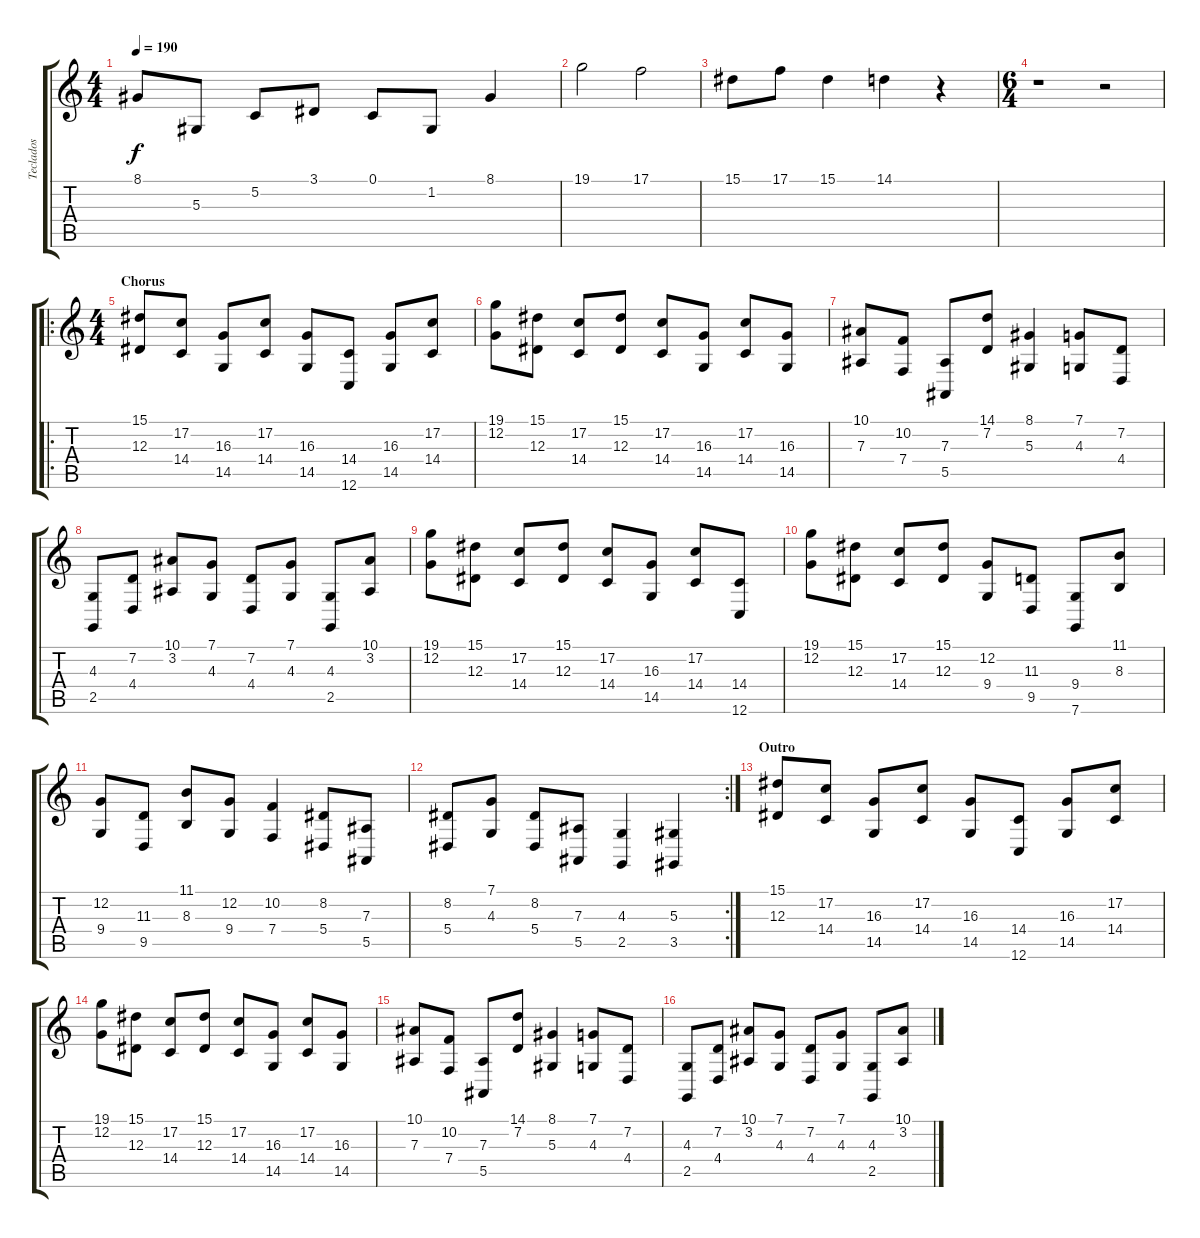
\track ("Teclados" "Teclados") {instrument harpsichord}
\staff {score tabs}
\tuning (C4 G3 Eb3 Bb2 F2 C2) {hide}
\ts (4 4)
\tempo 190
\clef g2
\ks c
8.1.8{dy f} 5.3.8 5.2.8 3.1.8 0.1.8 1.2.8 8.1.4 |
19.1.2 17.1.2 |
15.1.8 17.1.8 15.1.4 14.1.4 r.4 |
\ts (6 4)
r.1 r.2 |
\ro
\ts (4 4)
\section ("" "Chorus")
(15.1 12.3).8 (17.2 14.4).8 (16.3 14.5).8 (17.2 14.4).8 (16.3 14.5).8 (14.4 12.6).8 (16.3 14.5).8 (17.2 14.4).8 |
(19.1 12.2).8 (15.1 12.3).8 (17.2 14.4).8 (15.1 12.3).8 (17.2 14.4).8 (16.3 14.5).8 (17.2 14.4).8 (16.3 14.5).8 |
(10.1 7.3).8 (10.2 7.4).8 (7.3 5.5).8 (14.1 7.2).8 (8.1 5.3).4 (7.1 4.3).8 (7.2 4.4).8 |
(4.3 2.5).8 (7.2 4.4).8 (10.1 3.2).8 (7.1 4.3).8 (7.2 4.4).8 (7.1 4.3).8 (4.3 2.5).8 (10.1 3.2).8 |
(19.1 12.2).8 (15.1 12.3).8 (17.2 14.4).8 (15.1 12.3).8 (17.2 14.4).8 (16.3 14.5).8 (17.2 14.4).8 (14.4 12.6).8 |
(19.1 12.2).8 (15.1 12.3).8 (17.2 14.4).8 (15.1 12.3).8 (12.2 9.4).8 (11.3 9.5).8 (9.4 7.6).8 (11.1 8.3).8 |
(12.2 9.4).8 (11.3 9.5).8 (11.1 8.3).8 (12.2 9.4).8 (10.2 7.4).4 (8.2 5.4).8 (7.3 5.5).8 |
\rc 2
(8.2 5.4).8 (7.1 4.3).8 (8.2 5.4).8 (7.3 5.5).8 (4.3 2.5).4 (5.3 3.5).4 |
\section ("" "Outro")
(15.1 12.3).8 (17.2 14.4).8 (16.3 14.5).8 (17.2 14.4).8 (16.3 14.5).8 (14.4 12.6).8 (16.3 14.5).8 (17.2 14.4).8 |
(19.1 12.2).8 (15.1 12.3).8 (17.2 14.4).8 (15.1 12.3).8 (17.2 14.4).8 (16.3 14.5).8 (17.2 14.4).8 (16.3 14.5).8 |
(10.1 7.3).8 (10.2 7.4).8 (7.3 5.5).8 (14.1 7.2).8 (8.1 5.3).4 (7.1 4.3).8 (7.2 4.4).8 |
(4.3 2.5).8 (7.2 4.4).8 (10.1 3.2).8 (7.1 4.3).8 (7.2 4.4).8 (7.1 4.3).8 (4.3 2.5).8 (10.1 3.2).8
